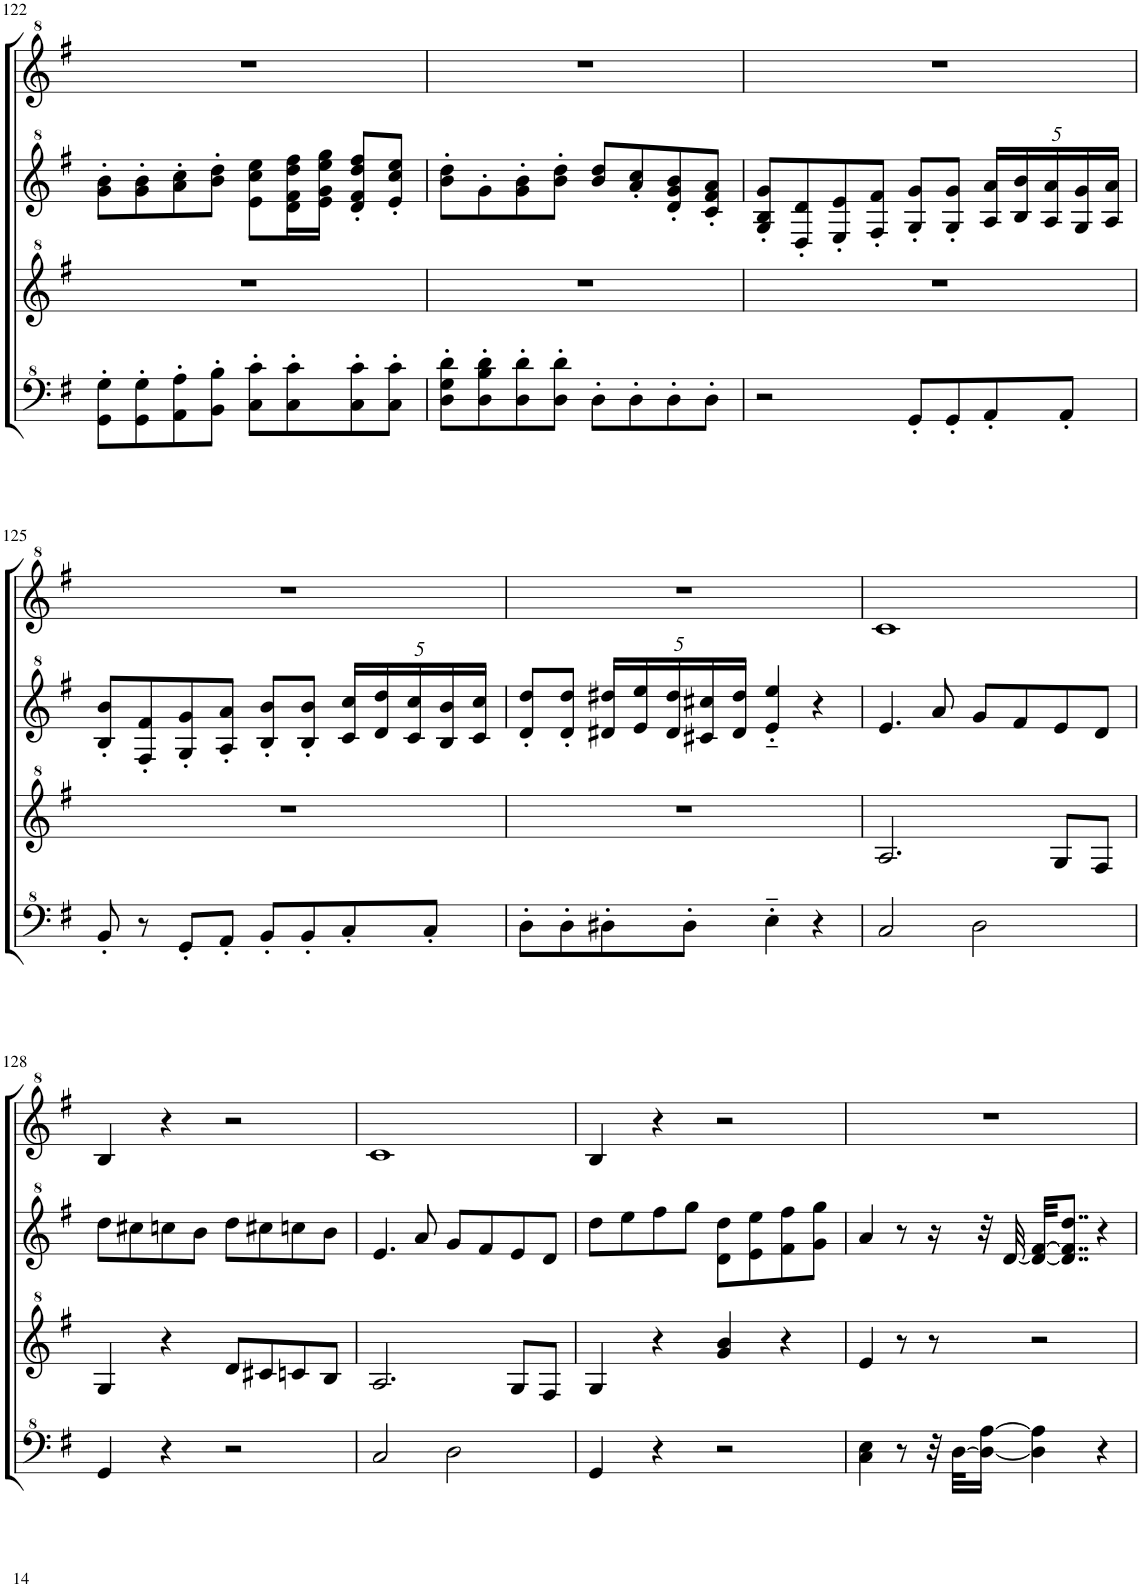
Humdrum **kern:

**kern	**kern	**kern	**kern
*part1	*part1	*part1	*part1
*staff4	*staff3	*staff2	*staff1
*I"Model III	*	*	*
!!LO:PB:g=z
*clefF^4	*clefG^2	*clefG^2	*clefG^2
*k[f#]	*k[f#]	*k[f#]	*k[f#]
*M4/4	*M4/4	*M4/4	*M4/4
*met(c)	*met(c)	*met(c)	*met(c)
=122	=122	=122	=122
8G\' 8g\'L	1r	8gg\' 8bb\'L	1r
8G\' 8g\'	.	8gg\' 8bb\'	.
8A\' 8a\'	.	8aa\' 8ccc\'	.
8B\' 8b\'J	.	8bb\' 8ddd\'J	.
8c\' 8cc\'L	.	8ee\ 8ccc\ 8eee\L	.
8c\' 8cc\'	.	16dd\ 16ff#\ 16ddd\ 16fff#\L	.
.	.	16ee\ 16gg\ 16eee\ 16ggg\JJ	.
8c\' 8cc\'	.	8dd/' 8ff#/' 8ddd/' 8fff#/'L	.
8c\' 8cc\'J	.	8ee/' 8ccc/' 8eee/'J	.
=123	=123	=123	=123
8d\' 8g\' 8dd\'L	1r	8bb\' 8ddd\'L	1r
8d\' 8b\' 8dd\'	.	8gg'\	.
8d\' 8dd\'	.	8gg\' 8bb\'	.
8d\' 8dd\'J	.	8bb\' 8ddd\'J	.
8d'\L	.	8bb/ 8ddd/L	.
8d'\	.	8aa/' 8ccc/'	.
8d'\	.	8dd/' 8gg/' 8bb/'	.
8d'\J	.	8cc/' 8ff#/' 8aa/'J	.
=124	=124	=124	=124
2r	1r	8g/' 8b/' 8gg/'L	1r
.	.	8d/' 8dd/'	.
.	.	8e/' 8ee/'	.
.	.	8f#/' 8ff#/'J	.
8G'/L	.	8g/' 8gg/'L	.
8G'/	.	8g/' 8gg/'J	.
*	*	*Xbrackettup	*
8A'/	.	20a/ 20aa/LL	.
.	.	20b/ 20bb/	.
.	.	20a/ 20aa/	.
8A'/J	.	.	.
.	.	20g/ 20gg/	.
.	.	20a/ 20aa/JJ	.
!!LO:LB:g=z
=125	=125	=125	=125
8B'/	1r	8b/' 8bb/'L	1r
8r	.	8f#/' 8ff#/'	.
8G'/L	.	8g/' 8gg/'	.
8A'/J	.	8a/' 8aa/'J	.
8B'/L	.	8b/' 8bb/'L	.
8B'/	.	8b/' 8bb/'J	.
8c'/	.	20cc/ 20ccc/LL	.
.	.	20dd/ 20ddd/	.
.	.	20cc/ 20ccc/	.
8c'/J	.	.	.
.	.	20b/ 20bb/	.
.	.	20cc/ 20ccc/JJ	.
=126	=126	=126	=126
8d'\L	1r	8dd/' 8ddd/'L	1r
8d'\	.	8dd/' 8ddd/'J	.
8d#X'\	.	20dd#X/ 20ddd#X/LL	.
.	.	20ee/ 20eee/	.
.	.	20dd#/ 20ddd#/	.
8d#'\J	.	.	.
.	.	20cc#X/ 20ccc#X/	.
.	.	20dd#/ 20ddd#/JJ	.
4e'~\	.	4ee/'~ 4eee/'~	.
4r	.	4r	.
=127	=127	=127	=127
2c/	2.a/	4.ee/	1cc
.	.	8aa/	.
2d\	.	8gg/L	.
.	.	8ff#/	.
.	8g/L	8ee/	.
.	8f#/J	8dd/J	.
!!LO:LB:g=z
=128	=128	=128	=128
4G/	4g/	8ddd\L	4b/
.	.	8ccc#X\	.
4r	4r	8cccn\	4r
.	.	8bb\J	.
2r	8dd/L	8ddd\L	2r
.	8cc#X/	8ccc#X\	.
.	8ccn/	8cccn\	.
.	8b/J	8bb\J	.
=129	=129	=129	=129
2c/	2.a/	4.ee/	1cc
.	.	8aa/	.
2d\	.	8gg/L	.
.	.	8ff#/	.
.	8g/L	8ee/	.
.	8f#/J	8dd/J	.
=130	=130	=130	=130
4G/	4g/	8ddd\L	4b/
.	.	8eee\	.
4r	4r	8fff#\	4r
.	.	8ggg\J	.
2r	4gg/ 4bb/	8dd\ 8ddd\L	2r
.	.	8ee\ 8eee\	.
.	4r	8ff#\ 8fff#\	.
.	.	8gg\ 8ggg\J	.
=131	=131	=131	=131
4c\ 4e\	4ee/	4aa/	1r
8r	8r	8r	.
32r	8r	16r	.
[32d\KLL	.	.	.
16d\_ [16a\JJ	.	32r	.
.	.	[32dd/	.
4d\] 4a\]	2r	32dd/_ [32ff#/KKL	.
.	.	8..dd/] 8..ff#/] 8..ddd/J	.
4r	.	4r	.
=	=	=	=
*-	*-	*-	*-
